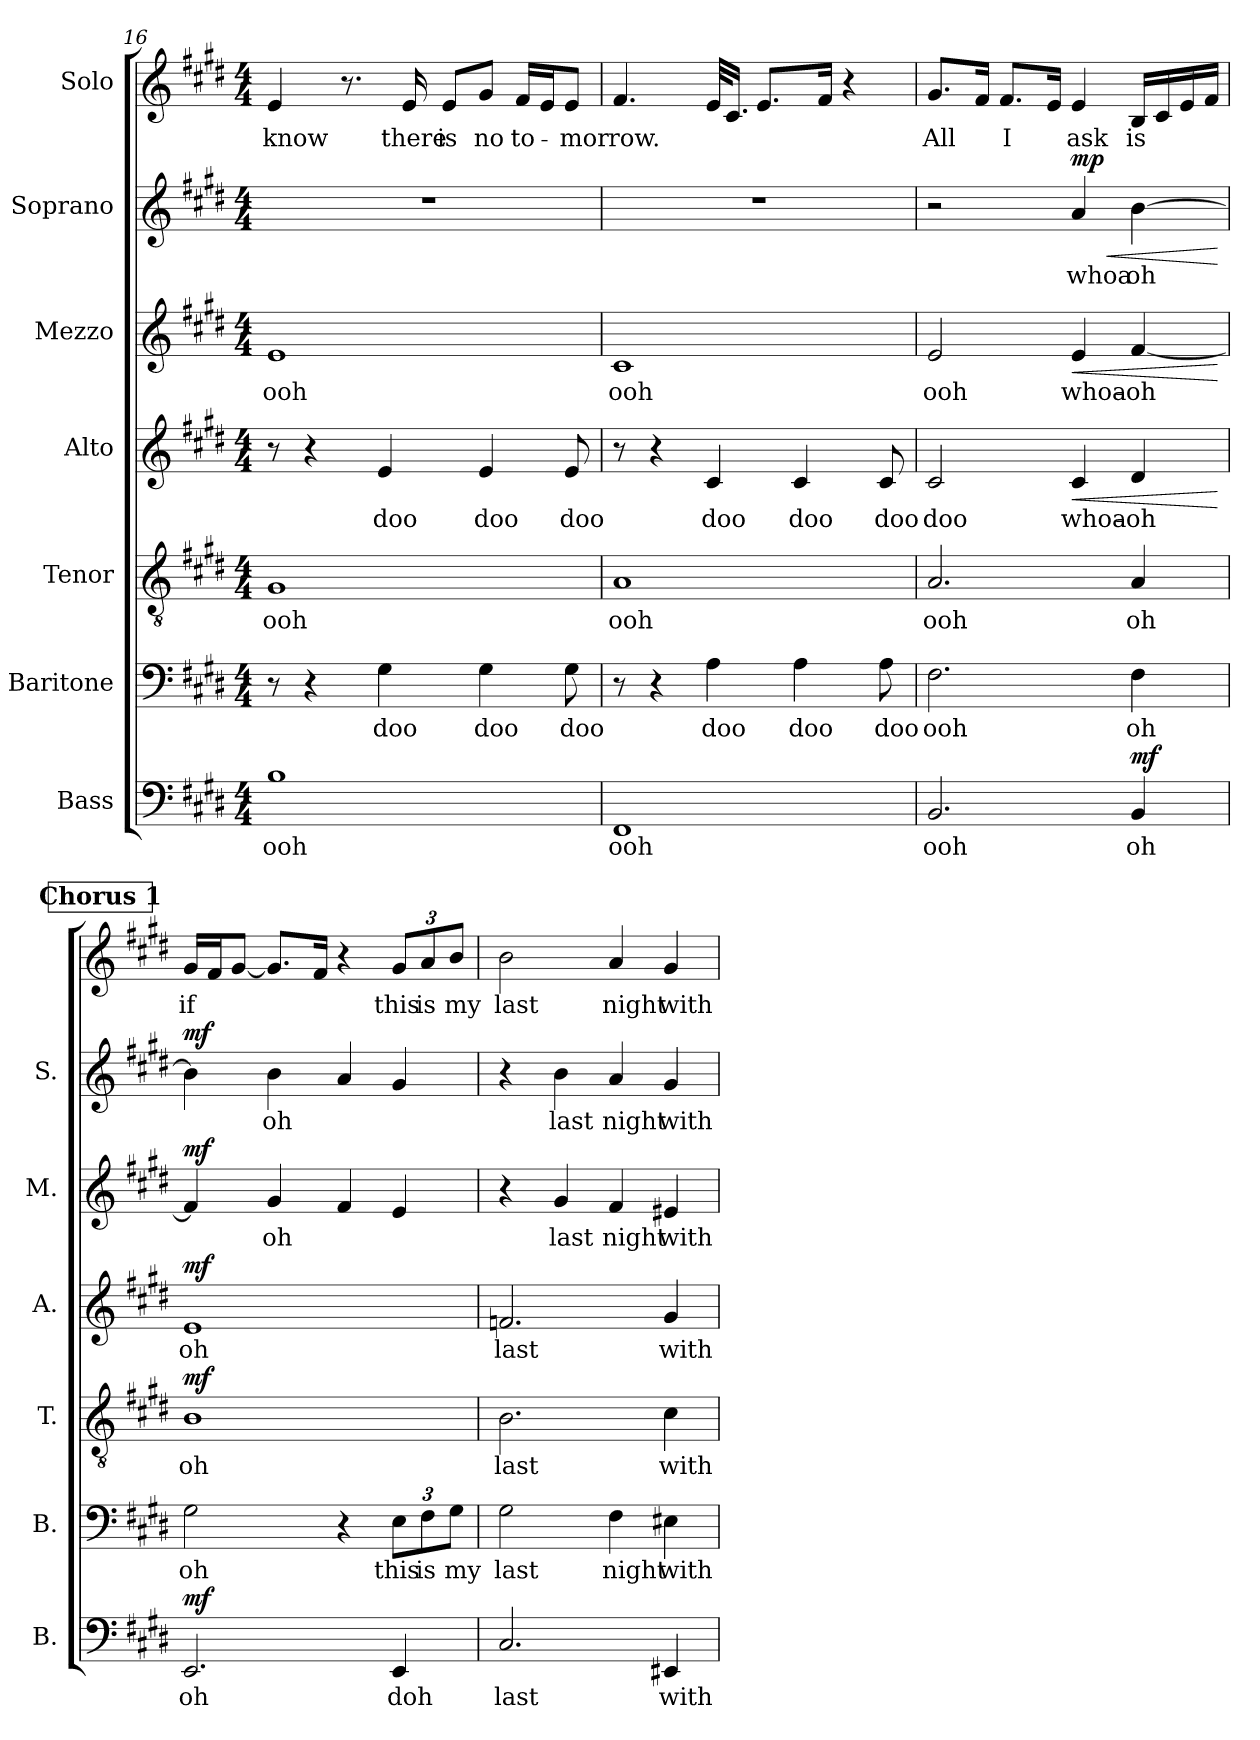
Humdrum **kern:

**kern	**text	**dynam	**kern	**text	**kern	**text	**dynam	**kern	**text	**dynam	**kern	**text	**dynam	**kern	**text	**dynam	**kern	**text
*part7	*part7	*part7	*part6	*part6	*part5	*part5	*part5	*part4	*part4	*part4	*part3	*part3	*part3	*part2	*part2	*part2	*part1	*part1
*staff7	*staff7	*staff7	*staff6	*staff6	*staff5	*staff5	*staff5	*staff4	*staff4	*staff4	*staff3	*staff3	*staff3	*staff2	*staff2	*staff2	*staff1	*staff1
*I"Bass	*	*	*I"Baritone	*	*I"Tenor	*	*	*I"Alto	*	*	*I"Mezzo	*	*	*I"Soprano	*	*	*I"Solo	*
*I'B.	*	*	*I'B.	*	*I'T.	*	*	*I'A.	*	*	*I'M.	*	*	*I'S.	*	*	*	*
*clefF4	*	*	*clefF4	*	*clefGv2	*	*	*clefG2	*	*	*clefG2	*	*	*clefG2	*	*	*clefG2	*
*k[f#c#g#d#]	*	*	*k[f#c#g#d#]	*	*k[f#c#g#d#]	*	*	*k[f#c#g#d#]	*	*	*k[f#c#g#d#]	*	*	*k[f#c#g#d#]	*	*	*k[f#c#g#d#]	*
*M4/4	*	*	*M4/4	*	*M4/4	*	*	*M4/4	*	*	*M4/4	*	*	*M4/4	*	*	*M4/4	*
=16	=16	=16	=16	=16	=16	=16	=16	=16	=16	=16	=16	=16	=16	=16	=16	=16	=16	=16
1B	ooh	.	8r	.	1G#	ooh	.	8r	.	.	1e	ooh	.	1r	.	.	4e/	know
.	.	.	4r	.	.	.	.	4r	.	.	.	.	.	.	.	.	.	.
.	.	.	.	.	.	.	.	.	.	.	.	.	.	.	.	.	8.r	.
.	.	.	4G#\	doo	.	.	.	4e/	doo	.	.	.	.	.	.	.	.	.
.	.	.	.	.	.	.	.	.	.	.	.	.	.	.	.	.	16e/	there
.	.	.	.	.	.	.	.	.	.	.	.	.	.	.	.	.	8e/L	is
.	.	.	4G#\	doo	.	.	.	4e/	doo	.	.	.	.	.	.	.	8g#/J	no
.	.	.	.	.	.	.	.	.	.	.	.	.	.	.	.	.	16f#/LL	to-
.	.	.	.	.	.	.	.	.	.	.	.	.	.	.	.	.	16e/J	.
.	.	.	8G#\	doo	.	.	.	8e/	doo	.	.	.	.	.	.	.	8e/J	-mor
=17	=17	=17	=17	=17	=17	=17	=17	=17	=17	=17	=17	=17	=17	=17	=17	=17	=17	=17
1FF#	ooh	.	8r	.	1A	ooh	.	8r	.	.	1c#	ooh	.	1r	.	.	4.f#/	row.
.	.	.	4r	.	.	.	.	4r	.	.	.	.	.	.	.	.	.	.
.	.	.	4A\	doo	.	.	.	4c#/	doo	.	.	.	.	.	.	.	32e/KLL	.
.	.	.	.	.	.	.	.	.	.	.	.	.	.	.	.	.	16.c#/JJ	.
.	.	.	.	.	.	.	.	.	.	.	.	.	.	.	.	.	8.e/L	.
.	.	.	4A\	doo	.	.	.	4c#/	doo	.	.	.	.	.	.	.	.	.
.	.	.	.	.	.	.	.	.	.	.	.	.	.	.	.	.	16f#/Jk	.
.	.	.	.	.	.	.	.	.	.	.	.	.	.	.	.	.	4r	.
.	.	.	8A\	doo	.	.	.	8c#/	doo	.	.	.	.	.	.	.	.	.
!!LO:PB:g=z
=18	=18	=18	=18	=18	=18	=18	=18	=18	=18	=18	=18	=18	=18	=18	=18	=18	=18	=18
2.BB/	ooh	.	2.F#\	ooh	2.A/	ooh	.	2c#/	doo	.	2e/	ooh	.	2r	.	.	8.g#/L	All
.	.	.	.	.	.	.	.	.	.	.	.	.	.	.	.	.	16f#/Jk	.
.	.	.	.	.	.	.	.	.	.	.	.	.	.	.	.	.	8.f#/L	I
.	.	.	.	.	.	.	.	.	.	.	.	.	.	.	.	.	16e/Jk	.
!	!	!	!	!	!	!	!	!	!	!LO:HP:b	!	!	!LO:HP:b	!	!	!LO:HP:b	!	!
!	!	!	!	!	!	!	!	!	!	!	!	!	!	!	!	!LO:DY:n=1:b	!	!
.	.	.	.	.	.	.	.	4c#/	whoa-	<	4e/	whoa-	<	4a/	whoa	< mp	4e/	ask
!	!	!LO:DY:a	!	!	!	!	!	!	!	!	!	!	!	!	!	!	!	!
4BB/	oh	mf	4F#\	oh	4A/	oh	.	4d#/	-oh	.	[4f#/	-oh	.	[4b\	oh	.	16B/LL	is
.	.	.	.	.	.	.	.	.	.	.	.	.	.	.	.	.	16c#/	.
.	.	.	.	.	.	.	.	.	.	.	.	.	.	.	.	.	16e/	.
.	.	.	.	.	.	.	.	.	.	.	.	.	.	.	.	.	16f#/JJ	.
.	.	.	.	.	.	.	.	.	.	[	.	.	[	.	.	[	.	.
!!LO:REH:place=s1:a:B:fs=14:t=Chorus 1
=19	=19	=19	=19	=19	=19	=19	=19	=19	=19	=19	=19	=19	=19	=19	=19	=19	=19	=19
!	!	!LO:DY:b	!	!	!	!	!LO:DY:b	!	!	!LO:DY:b	!	!	!LO:DY:b	!	!	!LO:DY:b	!	!
2.EE/	oh	mf	2G#\	oh	1B	oh	mf	1e	oh	mf	4f#/]	.	mf	4b\]	.	mf	16g#/LL	if
.	.	.	.	.	.	.	.	.	.	.	.	.	.	.	.	.	16f#/J	.
.	.	.	.	.	.	.	.	.	.	.	.	.	.	.	.	.	[8g#/J	.
.	.	.	.	.	.	.	.	.	.	.	4g#/	oh	.	4b\	oh	.	8.g#/L]	.
.	.	.	.	.	.	.	.	.	.	.	.	.	.	.	.	.	16f#/Jk	.
.	.	.	4r	.	.	.	.	.	.	.	4f#/	.	.	4a/	.	.	4r	.
*	*	*	*Xbrackettup	*	*	*	*	*	*	*	*	*	*	*	*	*	*Xbrackettup	*
4EE/	doh	.	12E\L	this	.	.	.	.	.	.	4e/	.	.	4g#/	.	.	12g#/L	this
.	.	.	12F#\	is	.	.	.	.	.	.	.	.	.	.	.	.	12a/	is
.	.	.	12G#\J	my	.	.	.	.	.	.	.	.	.	.	.	.	12b/J	my
=20	=20	=20	=20	=20	=20	=20	=20	=20	=20	=20	=20	=20	=20	=20	=20	=20	=20	=20
2.C#/	last	.	2G#\	last	2.B\	last	.	2.fn/	last	.	4r	.	.	4r	.	.	2b\	last
.	.	.	.	.	.	.	.	.	.	.	4g#/	last	.	4b\	last	.	.	.
.	.	.	4F#\	night	.	.	.	.	.	.	4f#/	night	.	4a/	night	.	4a/	night
4EE#X/	with	.	4E#X\	with	4c#\	with	.	4g#/	with	.	4e#X/	with	.	4g#/	with	.	4g#/	with
=	=	=	=	=	=	=	=	=	=	=	=	=	=	=	=	=	=	=
*-	*-	*-	*-	*-	*-	*-	*-	*-	*-	*-	*-	*-	*-	*-	*-	*-	*-	*-
